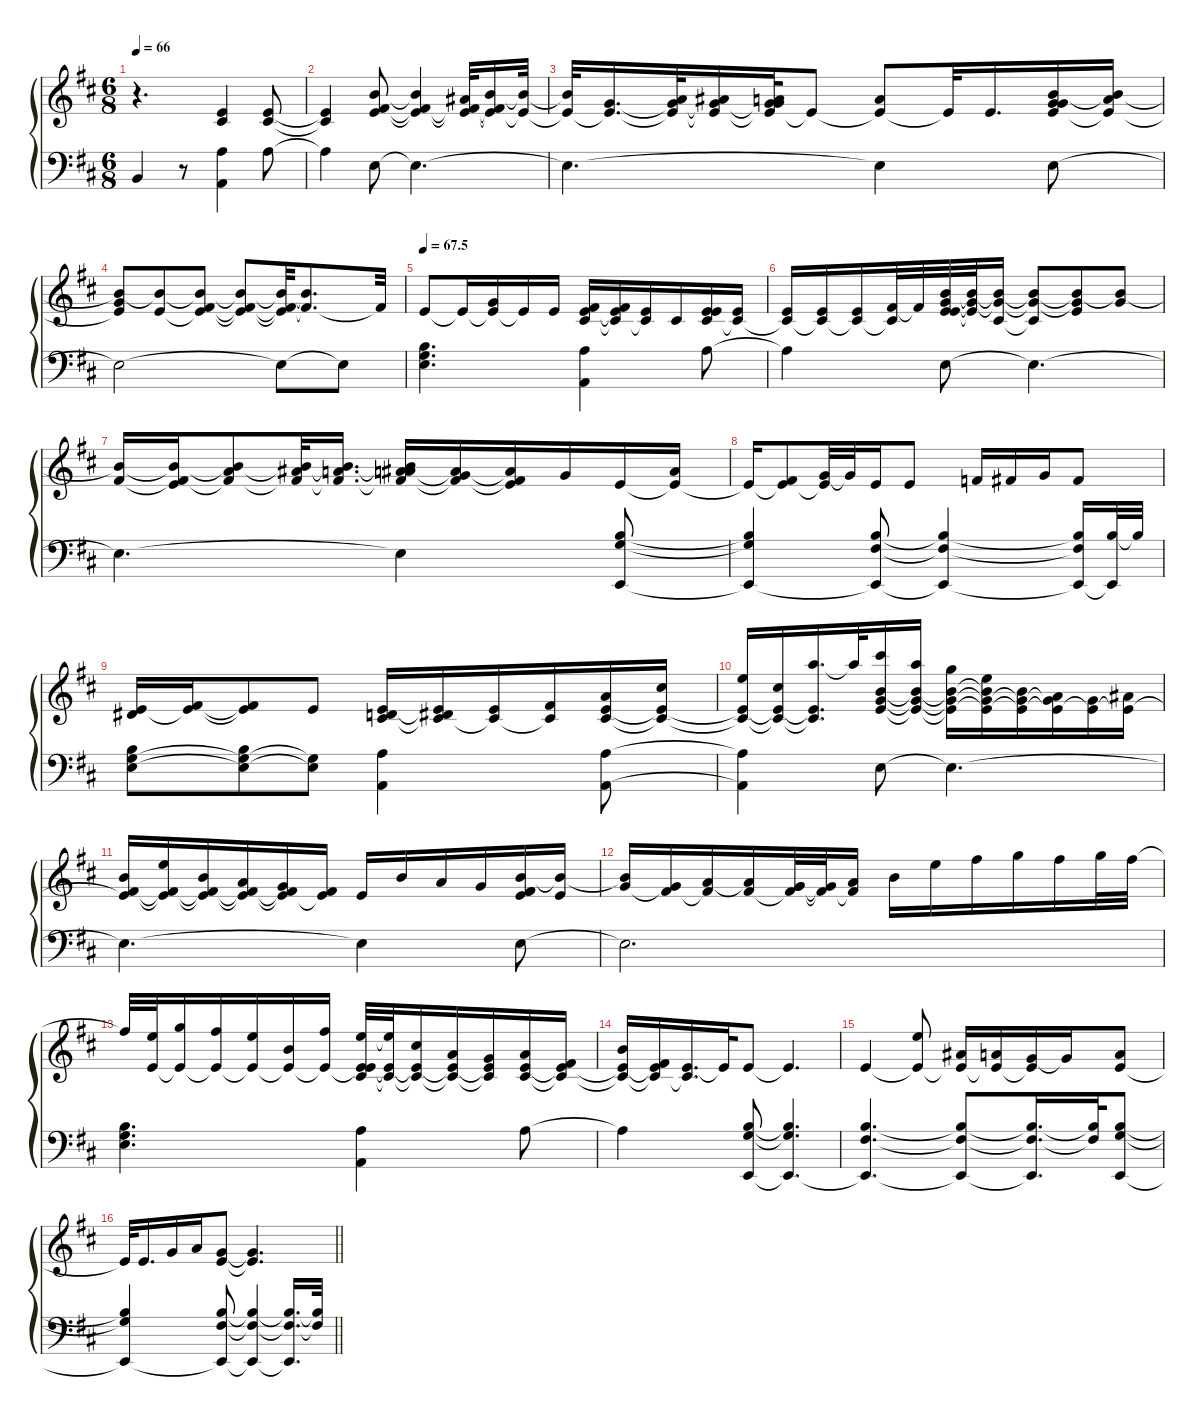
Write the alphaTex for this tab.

\defaultSystemsLayout 4
\hideDynamics
\bracketExtendMode groupsimilarinstruments
\singleTrackTrackNamePolicy hidden
\multiTrackTrackNamePolicy hidden
\firstSystemTrackNameMode fullname
\firstSystemTrackNameOrientation horizontal
\otherSystemsTrackNameOrientation horizontal
\track ("Electric Piano-hid" "el.pno.") {defaultSystemsLayout 8 instrument electricpiano1}
\staff {score}
\tuning (E4 B3 G3 D3 A2 E2)
\ts (6 8)
\tempo 66
\clef g2
\ks bminor
r.4{d dy ff beam Down} (2.2{acc #} 0.1{acc forcenatural}).4{dy f beam Up} (2.2{acc #} 0.1{acc forcenatural}).8{dy mp beam Up} |
(2.2{t acc #} 0.1{t acc forcenatural}).4{beam Up} (12.2{acc forcenatural} 11.3{acc #} 0.1{acc forcenatural}).8{dy f beam Up} (11.3{t acc #} 0.1{t acc forcenatural} 12.2{t acc forcenatural}).4{beam Up} (11.3{t acc #} 0.1{t acc forcenatural} 11.2{acc #}).32{beam Up} (11.3{t acc #} 12.2{acc forcenatural} 0.1{t acc forcenatural}).16{beam Up} (0.1{t acc forcenatural} 12.2{t acc forcenatural}).32{beam Up} |
(0.1{t acc forcenatural} 12.2{t acc forcenatural}).32{beam Up} (0.1{t acc forcenatural} 12.3{acc forcenatural}).16{d beam Up} (0.1{t acc forcenatural} 10.2{acc forcenatural} 12.3{t acc forcenatural}).32{beam Up} (0.1{t acc forcenatural} 11.2{acc #} 12.3{t acc forcenatural}).16{beam Up} (0.1{t acc forcenatural} 12.3{t acc forcenatural} 19.4{acc forcenatural} 12.3{t acc forcenatural}).32{beam Up} 0.1{t acc forcenatural}.8{beam Up} (0.1{t acc forcenatural} 10.2{acc forcenatural}).8{beam Up} 0.1{t acc forcenatural}.32{beam Up} 0.1{acc forcenatural}.16{d dy pp beam Up} (8.2{acc forcenatural} 0.1{acc forcenatural} 12.3{acc forcenatural} 21.4{acc forcenatural}).16{dy ff beam Up} (0.1{t acc forcenatural} 21.4{t acc forcenatural} 24.5{acc forcenatural}).16{dy f beam Up} |
(21.4{t acc forcenatural} 0.1{t acc forcenatural} 22.5{acc forcenatural}).8{beam Up} (21.4{t acc forcenatural} 0.1{acc forcenatural}).8{dy mf beam Up} (21.4{t acc forcenatural} 0.1{t acc forcenatural} 21.5{acc #}).8{dy f beam Up} (21.4{t acc forcenatural} 0.1{t acc forcenatural} 21.5{t acc #}).8{beam Up} (21.4{t acc forcenatural} 0.1{t acc forcenatural} 21.5{t acc #}).32{beam Up} (21.4{t acc forcenatural} 21.5{t acc #}).8{d dy mf beam Up} 21.5{t acc #}.32{dy f beam Up} |
\tempo
67.5 5.2{acc forcenatural}.8{beam Up} 5.2{t acc forcenatural}.16{beam Up} (5.2{t acc forcenatural} 3.1{acc forcenatural}).16{beam Up} 5.2{t acc forcenatural}.16{beam Up} 0.1{acc forcenatural}.16{dy p beam Up} (7.2{acc #} 0.1{acc forcenatural} 6.3{acc #}).16{dy fff beam Up} (0.1{t acc forcenatural} 6.3{t acc #} 7.2{acc #}).16{dy f beam Up} (6.3{t acc #} 0.1{acc forcenatural}).16{beam Up} 6.3{acc #}.16{dy mp beam Up} (0.1{acc forcenatural} 5.2{acc forcenatural} 6.3{acc #}).16{dy mf beam Up} (6.3{t acc #} 0.1{acc forcenatural}).16{beam Up} |
(6.3{t acc #} 0.1{acc forcenatural}).16{beam Up} (6.3{t acc #} 0.1{acc forcenatural}).16{beam Up} (6.3{t acc #} 0.1{acc forcenatural}).16{beam Up} (6.3{t acc #} 7.2{acc #}).32{beam Up} 7.2{t acc #}.32{dy f beam Up} (14.4{acc forcenatural} 0.1{acc forcenatural} 12.3{acc forcenatural} 12.2{acc forcenatural}).32{dy ff beam Up} (12.3{t acc forcenatural} 0.1{t acc forcenatural} 12.2{t acc forcenatural}).32{dy mf beam Up} (12.3{t acc forcenatural} 12.2{t acc forcenatural} 11.4{acc #}).16{beam Up} (12.3{t acc forcenatural} 12.2{t acc forcenatural} 11.4{t acc #}).8{beam Up} (12.3{t acc forcenatural} 12.2{t acc forcenatural} 0.1{acc forcenatural}).8{beam Up} (12.2{t acc forcenatural} 12.3{acc forcenatural}).8{beam Up} |
(12.2{t acc forcenatural} 16.4{acc #}).16{beam Up} (12.2{t acc forcenatural} 16.4{t acc #} 0.1{acc forcenatural}).16{beam Up} (12.2{t acc forcenatural} 14.3{acc forcenatural} 16.4{t acc #}).8{dy fff beam Up} (12.2{t acc forcenatural} 16.4{t acc #} 15.3{acc #}).32{dy mf beam Up} (12.2{t acc forcenatural} 16.4{t acc #} 14.3{acc forcenatural}).16{d beam Up} (16.4{t acc #} 15.3{acc #} 12.2{t acc forcenatural} 10.2{acc forcenatural}).16{beam Up} (16.4{t acc #} 10.2{t acc forcenatural} 12.3{acc forcenatural}).16{dy f beam Up} (10.2{t acc forcenatural} 16.4{t acc #} 0.1{acc forcenatural}).16{beam Up} 3.1{acc forcenatural}.16{dy fff beam Up} 0.1{acc forcenatural}.16{dy f beam Up} (0.1{t acc forcenatural} 10.2{acc forcenatural}).16{beam Up} |
0.1{t acc forcenatural}.16{beam Up} (0.1{t acc forcenatural} 7.2{acc #}).8{beam Up} (0.1{t acc forcenatural} 8.2{acc forcenatural}).32{beam Up} 8.2{t acc forcenatural}.32{dy fff beam Up} 5.2{acc forcenatural}.16{dy f beam Up} 5.2{acc forcenatural}.8{dy ff beam Up} 1.1{acc forcenatural}.16{dy fff beam Up} 2.1{acc #}.16{dy f beam Up} 3.1{acc forcenatural}.16{dy ff beam Up} 2.1{acc #}.8{beam Up} |
(4.2{acc #} 0.1{acc forcenatural}).16{dy mf beam Up} (0.1{t acc forcenatural} 7.2{acc #}).16{dy f beam Up} (0.1{t acc forcenatural} 7.2{t acc #}).8{beam Up} 0.1{acc forcenatural}.8{dy fff beam Up} (3.2{acc forcenatural} 0.1{acc forcenatural} 6.3{acc #}).16{dy mp beam Up} (0.1{t acc forcenatural} 6.3{t acc #} 4.2{acc #}).16{dy f beam Up} (6.3{t acc #} 0.1{acc forcenatural}).16{beam Up} (6.3{t acc #} 7.2{acc #}).16{beam Up} (14.3{acc forcenatural} 16.5{acc #} 14.4{acc forcenatural}).16{beam Up} (16.5{t acc #} 14.2{acc #} 14.4{t acc forcenatural}).16{beam Up} |
(16.5{t acc #} 14.4{t acc forcenatural} 17.2{acc forcenatural}).16{beam Up} (16.5{t acc #} 14.4{t acc forcenatural} 14.2{acc #}).16{beam Up} (14.4{t acc forcenatural} 16.5{t acc #} 17.1{acc forcenatural}).16{d beam Up} 17.1{t acc forcenatural}.32{dy fff beam Up} (26.2{acc #} 27.6{acc forcenatural} 26.5{acc forcenatural} 0.1{acc forcenatural}).16{beam Up} (26.5{t acc forcenatural} 27.6{t acc forcenatural} 0.1{t acc forcenatural} 26.3{acc forcenatural}).16{dy mf beam Up} (26.5{t acc forcenatural} 27.6{t acc forcenatural} 0.1{t acc forcenatural} 29.4{acc forcenatural}).16{beam Down} (26.5{t acc forcenatural} 27.6{t acc forcenatural} 0.1{t acc forcenatural} 26.4{acc forcenatural}).16{beam Down} (0.1{t acc forcenatural} 27.6{t acc forcenatural} 26.5{acc forcenatural}).16{dy f beam Down} (24.5{acc forcenatural} 27.6{t acc forcenatural} 0.1{t acc forcenatural}).16{dy ff beam Down} (27.6{acc forcenatural} 0.1{t acc forcenatural}).16{dy mp beam Down} (0.1{t acc forcenatural} 20.4{acc #}).16{dy fff beam Down} |
(0.1{t acc forcenatural} 16.3{acc forcenatural} 16.4{acc #}).16{dy f beam Up} (0.1{t acc forcenatural} 16.4{t acc #} 17.2{acc forcenatural}).16{beam Up} (0.1{t acc forcenatural} 16.4{t acc #} 16.3{acc forcenatural}).16{beam Up} (16.4{t acc #} 0.1{t acc forcenatural} 14.3{acc forcenatural}).16{beam Up} (0.1{t acc forcenatural} 16.4{t acc #} 12.3{acc forcenatural}).16{beam Up} (0.1{t acc forcenatural} 16.4{acc #}).16{beam Up} 0.1{acc forcenatural}.16{dy p beam Up} 7.1{acc forcenatural}.16{dy fff beam Up} 10.2{acc forcenatural}.16{dy f beam Up} 12.3{acc forcenatural}.16{dy ff beam Up} (7.2{acc #} 0.1{acc forcenatural} 11.3{acc #} 21.4{acc forcenatural}).16{dy mf beam Up} (21.4{t acc forcenatural} 0.1{acc forcenatural}).16{dy f beam Up} |
(21.4{t acc forcenatural} 17.4{acc forcenatural}).16{beam Up} (17.4{t acc forcenatural} 16.4{acc #}).16{beam Up} (16.4{t acc forcenatural} 19.4{acc forcenatural}).16{beam Up} (19.4{t acc forcenatural} 16.4{acc #}).16{beam Up} (16.4{t acc forcenatural} 3.1{acc forcenatural} 8.2{acc forcenatural}).32{beam Up} (16.4{t acc forcenatural} 8.2{t acc forcenatural}).32{beam Up} (16.4{t acc forcenatural} 10.2{acc forcenatural}).16{beam Up} 7.1{acc forcenatural}.16{dy mf beam Down} 12.1{acc forcenatural}.16{dy f beam Down} 14.1{acc #}.16{dy ff beam Down} 15.1{acc forcenatural}.16{dy fff beam Down} 14.1{acc #}.16{dy ff beam Down} 15.1{acc forcenatural}.32{dy mf beam Down} 14.1{acc #}.32{dy f beam Down} |
14.1{t acc #}.32{beam Up} (12.1{acc forcenatural} 14.4{acc forcenatural}).32{beam Up} (14.4{t acc forcenatural} 15.1{acc forcenatural}).16{beam Up} (14.4{t acc forcenatural} 14.1{acc #}).16{beam Up} (14.4{t acc forcenatural} 12.1{acc forcenatural}).16{beam Up} (14.4{t acc forcenatural} 12.2{acc forcenatural}).16{beam Up} (14.4{t acc forcenatural} 14.1{acc #}).16{beam Up} (14.4{t acc forcenatural} 17.2{acc forcenatural} 16.5{acc #} 0.1{acc forcenatural}).32{beam Up} (17.2{t acc forcenatural} 16.5{t acc #} 0.1{t acc forcenatural}).32{dy fff beam Up} (16.5{t acc #} 0.1{t acc forcenatural} 14.2{acc #}).16{dy f beam Up} (16.5{t acc #} 19.4{acc forcenatural} 0.1{t acc forcenatural}).16{beam Up} (16.5{t acc #} 0.1{t acc forcenatural} 17.4{acc forcenatural}).16{beam Up} (19.4{acc forcenatural} 0.1{acc forcenatural} 16.5{acc #}).16{dy fff beam Up} (0.1{t acc forcenatural} 16.5{t acc #} 16.4{acc #}).16{dy mf beam Up} |
(0.1{t acc forcenatural} 16.5{t acc #} 16.3{acc forcenatural}).16{beam Up} (16.5{t acc #} 0.1{t acc forcenatural} 16.4{acc #}).16{beam Up} (16.5{t acc #} 0.1{acc forcenatural}).16{d beam Up} 0.1{t acc forcenatural}.32{dy p beam Up} 0.1{acc forcenatural}.8{dy f beam Up} 0.1{t acc forcenatural}.4{d beam Up} |
0.1{acc forcenatural}.4{beam Up} (0.1{t acc forcenatural} 17.2{acc forcenatural}).8{beam Up} (0.1{t acc forcenatural} 11.2{acc #}).16{beam Up} (0.1{t acc forcenatural} 10.2{acc forcenatural}).16{beam Up} (0.1{t acc forcenatural} 8.2{acc forcenatural}).16{beam Up} 8.2{t acc forcenatural}.16{dy mf beam Up} (10.2{acc forcenatural} 0.1{acc forcenatural}).8{dy fff beam Up} |
\barLineRight lightlight
0.1{t acc forcenatural}.32{dy f beam Up} 0.1{acc forcenatural}.16{d dy mf beam Up} 3.1{acc forcenatural}.16{dy fff beam Up} 5.1{acc forcenatural}.16{dy ff beam Up} (8.2{acc forcenatural} 0.1{acc forcenatural}).8{dy fff beam Up} (8.2{t acc forcenatural} 0.1{t acc forcenatural}).4{d beam Up}
\staff {score}
\tuning (G2 D2 A1 E1 B0)
\clef f4
\ottava regular
\simile none
\ks bminor
4.1{acc forcenatural}.4{dy ff beam Up} r.8{beam Up} (12.3{acc forcenatural} 14.1{acc forcenatural}).4{dy mf beam Down} 14.1{acc forcenatural}.8{dy mp beam Down} |
14.1{t acc forcenatural}.4{beam Down} 9.1{acc forcenatural}.8{dy f beam Down} 9.1{t acc forcenatural}.4{d beam Down} |
9.1{t acc forcenatural}.4{d beam Down} 9.1{t acc forcenatural}.4{beam Down} 19.3{acc forcenatural}.8{dy mp beam Down} |
19.3{t acc forcenatural}.2{beam Down} 19.3{t acc forcenatural}.8{beam Down} 19.3{t acc forcenatural}.8{beam Down} |
(19.3{acc forcenatural} 17.2{acc forcenatural} 16.1{acc forcenatural}).4{d dy mf beam Down} (12.3{acc forcenatural} 14.1{acc forcenatural}).4{beam Down} 14.1{acc forcenatural}.8{beam Down} |
14.1{t acc forcenatural}.4{beam Down} 9.1{acc forcenatural}.8{dy mp beam Down} 9.1{t acc forcenatural}.4{d beam Down} |
9.1{t acc forcenatural}.4{d beam Down} 9.1{t acc forcenatural}.4{beam Down} (17.2{acc forcenatural} 16.1{acc forcenatural} 17.5{acc forcenatural}).8{dy mf beam Up} |
(17.2{t acc forcenatural} 16.1{t acc forcenatural} 17.5{t acc forcenatural}).4{beam Up} (17.5{t acc forcenatural} 16.1{acc forcenatural} 16.2{acc #}).8{dy f beam Up} (17.5{t acc forcenatural} 16.1{t acc forcenatural} 16.2{t acc #}).4{beam Up} (17.5{t acc forcenatural} 16.1{t acc forcenatural} 16.2{t acc #}).16{beam Up} (17.5{t acc forcenatural} 16.1{acc forcenatural}).32{beam Up} 16.1{t acc forcenatural}.32{dy p beam Up} |
(16.1{acc forcenatural} 19.3{acc forcenatural} 17.2{acc forcenatural}).8{dy f beam Down} (19.3{t acc forcenatural} 17.2{t acc forcenatural} 16.1{acc forcenatural}).8{dy mf beam Down} (19.3{t acc forcenatural} 17.2{t acc forcenatural}).8{beam Down} (12.3{acc forcenatural} 14.1{acc forcenatural}).4{beam Down} (12.3{acc forcenatural} 14.1{acc forcenatural}).8{beam Down} |
(12.3{t acc forcenatural} 14.1{t acc forcenatural}).4{beam Down} 9.1{acc forcenatural}.8{dy mp beam Down} 9.1{t acc forcenatural}.4{d beam Down} |
9.1{t acc forcenatural}.4{d beam Down} 9.1{t acc forcenatural}.4{beam Down} 19.3{acc forcenatural}.8{dy f beam Down} |
19.3{t acc forcenatural}.2{d beam Down} |
(19.3{acc forcenatural} 17.2{acc forcenatural} 16.1{acc forcenatural}).4{d dy mf beam Down} (12.3{acc forcenatural} 14.1{acc forcenatural}).4{beam Down} 14.1{acc forcenatural}.8{beam Down} |
14.1{t acc forcenatural}.4{beam Down} (17.2{acc forcenatural} 17.5{acc forcenatural} 16.1{acc forcenatural}).8{beam Up} (16.1{t acc forcenatural} 17.2{t acc forcenatural} 17.5{t acc forcenatural}).4{d beam Up} |
(16.2{acc #} 17.5{t acc forcenatural} 16.1{acc forcenatural}).4{d dy f beam Up} (16.2{t acc #} 17.5{t acc forcenatural} 16.1{t acc forcenatural}).8{beam Up} (16.2{t acc #} 17.5{t acc forcenatural} 16.1{t acc forcenatural}).16{d beam Up} (16.2{t acc #} 16.1{t acc forcenatural}).32{dy ff beam Up} (16.1{acc forcenatural} 17.2{acc forcenatural} 17.5{acc forcenatural}).8{dy mf beam Up} |
\barLineRight lightlight
(16.1{t acc forcenatural} 17.2{t acc forcenatural} 17.5{t acc forcenatural}).4{beam Up} (17.5{t acc forcenatural} 16.2{acc #} 16.1{acc forcenatural}).8{dy f beam Up} (17.5{t acc forcenatural} 16.2{t acc #} 16.1{t acc forcenatural}).4{beam Up} (17.5{t acc forcenatural} 16.2{t acc #} 16.1{t acc forcenatural}).16{d beam Up} (16.2{t acc #} 16.1{t acc forcenatural}).32{dy ff beam Up}
